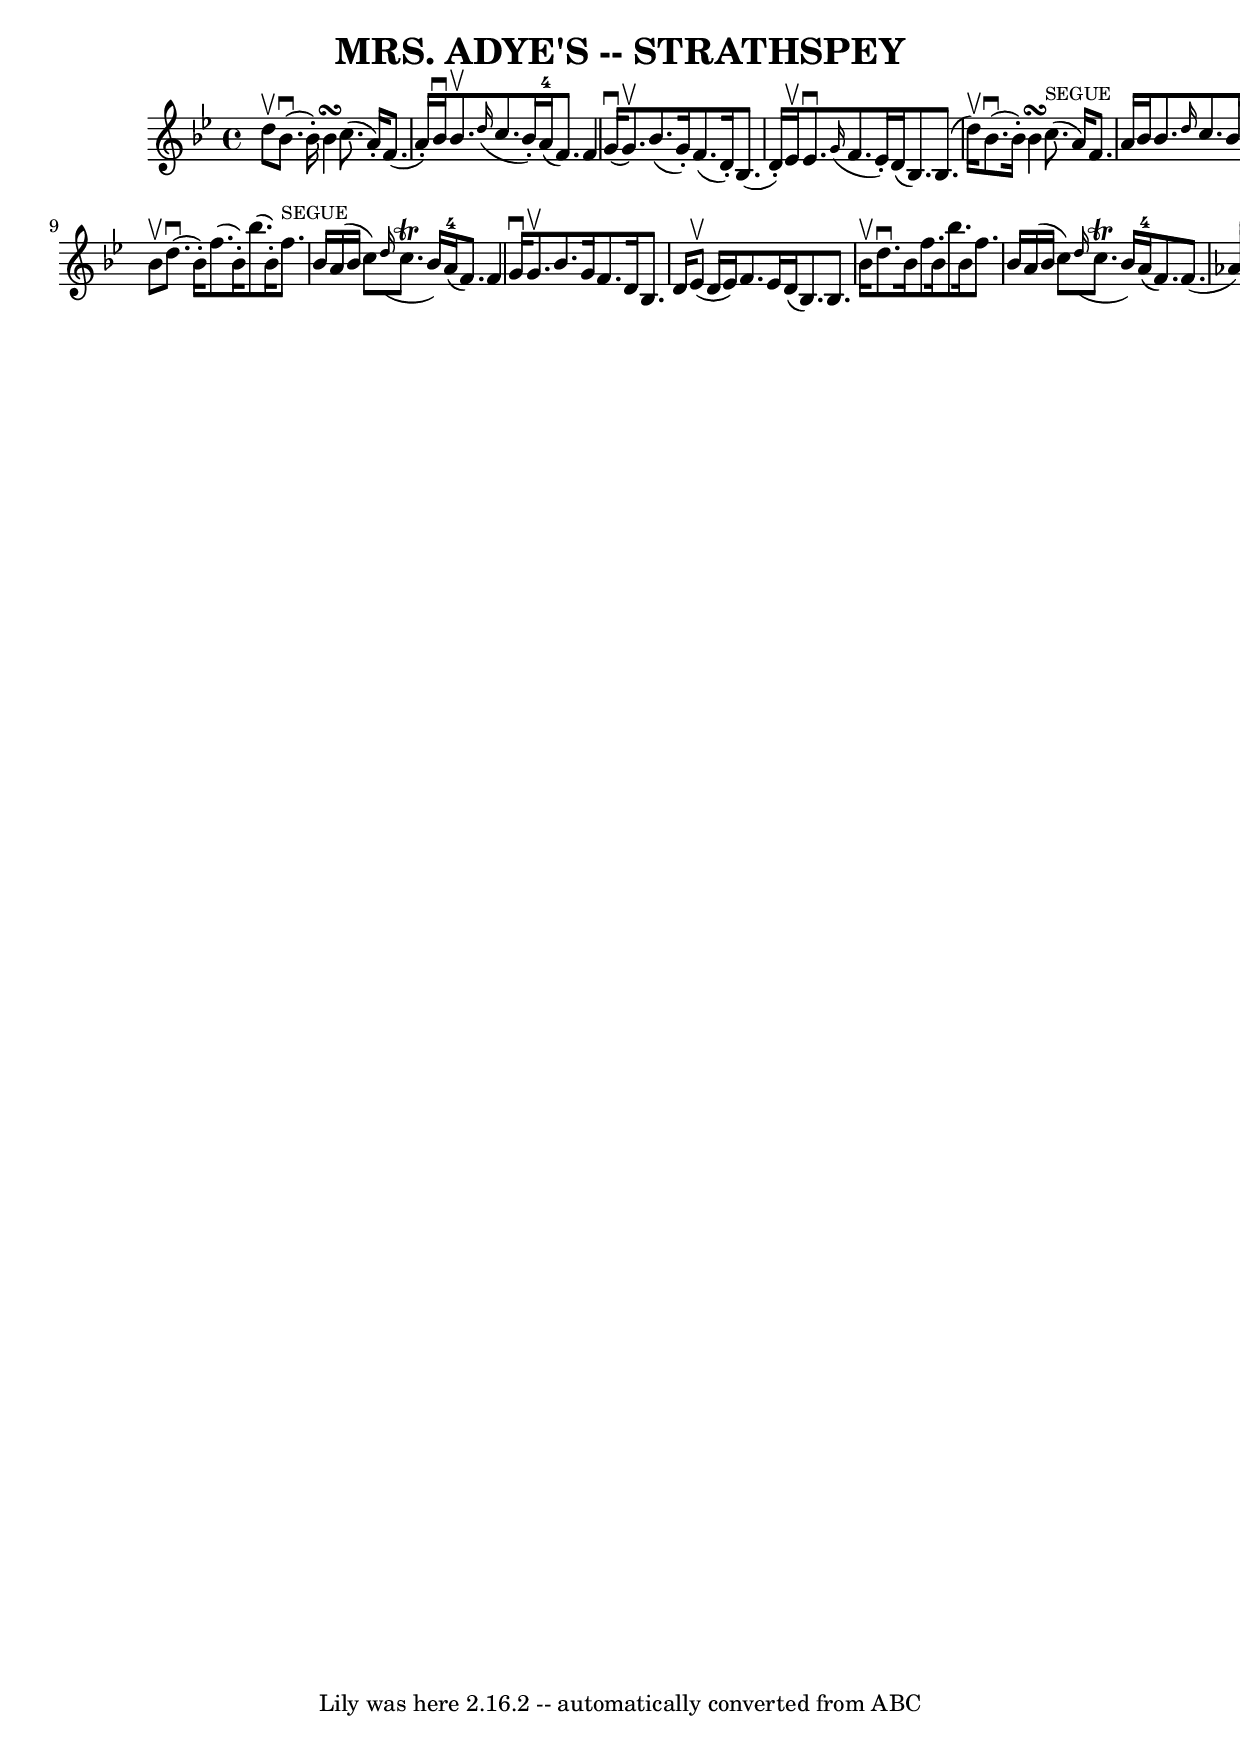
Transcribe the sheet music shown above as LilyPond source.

\version "2.7.40"
\include "Mammoth.ily"
\header {
	%% book = "Ryan's Mammoth Collection of Fiddle Tunes"
	crossRefNumber = "1"
	footnotes = ""
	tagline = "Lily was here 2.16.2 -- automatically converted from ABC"
	title = "MRS. ADYE'S -- STRATHSPEY"
}
voicedefault =  {
\set Score.defaultBarType = "empty"

 \override Staff.TimeSignature #'style = #'C
 \time 4/4 % %slurgraces 1
 \key bes \major d''8^\upbow   |
 bes'8. (^\downbow bes'16 -. 
-) bes'4\turn c''8. (a'16 -.) f'8. (a'16 -.)   |
   
bes'16^\downbow bes'8.^\upbow   \grace { d''16 (} c''8. bes'16 -. 
-) a'16-4(f'8.) f'4    |
 g'16 (^\downbow g'8. 
^\upbow) bes'8. (g'16 -.) f'8. (d'16 -.) bes8. (d'16 -.) 
  |
 ees'16^\upbow ees'8.^\downbow   \grace { g'16 (} f'8.    
ees'16 -.) d'16 (bes8.) bes8. (d''16^\upbow)   |
       
bes'8. (^\downbow bes'16 -.) bes'4\turn c''8.^\segue(a'16)   
f'8. a'16    |
 bes'16 bes'8.  \grace { d''16  } c''8.    
bes'16 a'16-4(f'8.) f'4    |
 g'16^\upbow g'8.    
bes'8. g'16 f'8. d'16 bes8. d'16    |
 ees'16^\downbow  
 ees'8.  \grace { g'16  } f'8. ees'16 d'16 (bes8.) bes8    
\bar "|." bes'8^\upbow   |
 d''8. (^\downbow bes'16 -.)   
f''8. (bes'16 -.) bes''8. (bes'16 -.) f''8.^\segue bes'16    
|
 a'16 (bes'16 c''8)   \grace { d''16 (} c''8.^\trill  
 bes'16) a'16-4(f'8.) f'4    |
 g'16^\downbow   
g'8.^\upbow bes'8. g'16 f'8. d'16 bes8. d'16    |
     
ees'8 (^\upbow d'16 ees'16) f'8. ees'16 d'16 (bes8.)   
bes8. bes'16^\upbow   |
 d''8.^\downbow bes'16 f''8.    
bes'16 bes''8. bes'16 f''8. bes'16    |
 a'16 (bes'16    
c''8)   \grace { d''16 (} c''8.^\trill bes'16) a'16-4(
f'8.) f'8. (aes'16)   |
 g'8. ees'16 ees'16 (
ees''8.) f'8. d'16 d'16 (d''8.)   |
 ees'8. c'16    
c'16 (f'8.) d'16 (bes8.) bes8    \bar "|."   
}

\score{
    <<

	\context Staff="default"
	{
	    \voicedefault 
	}

    >>
	\layout {
	}
	\midi {}
}
